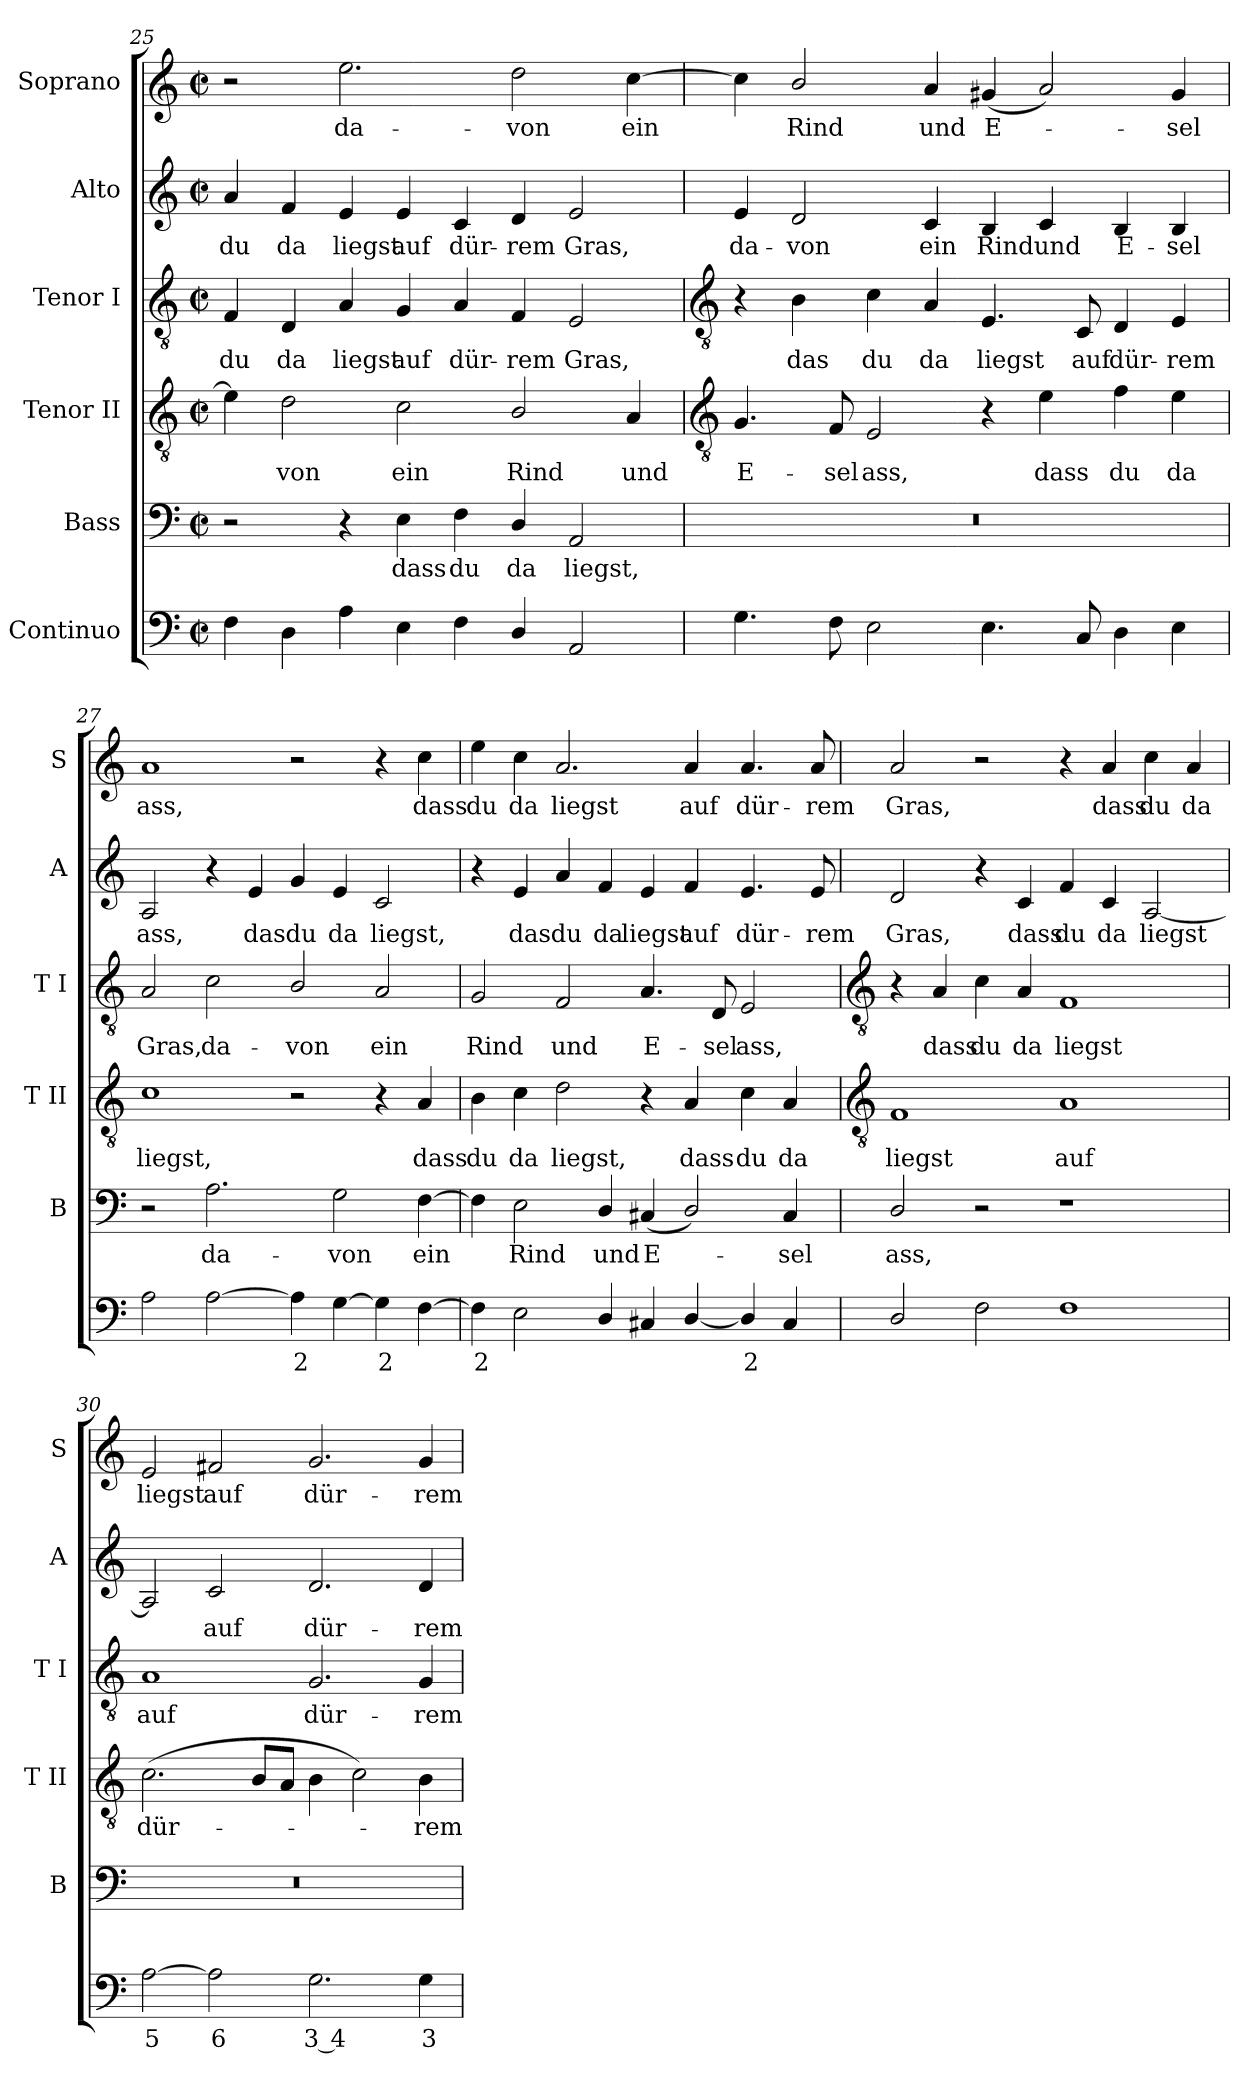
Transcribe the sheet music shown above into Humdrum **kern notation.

**kern	**text	**kern	**text	**kern	**text	**kern	**text	**kern	**text	**kern	**text
*part6	*part6	*part5	*part5	*part4	*part4	*part3	*part3	*part2	*part2	*part1	*part1
*staff6	*staff6	*staff5	*staff5	*staff4	*staff4	*staff3	*staff3	*staff2	*staff2	*staff1	*staff1
*I"Continuo	*	*I"Bass	*	*I"Tenor II	*	*I"Tenor I	*	*I"Alto	*	*I"Soprano	*
*	*	*I'B	*	*I'T II	*	*I'T I	*	*I'A	*	*I'S	*
*clefF4	*	*clefF4	*	*clefGv2	*	*clefGv2	*	*clefG2	*	*clefG2	*
*k[]	*	*k[]	*	*k[]	*	*k[]	*	*k[]	*	*k[]	*
*C:	*	*C:	*	*C:	*	*C:	*	*C:	*	*C:	*
*M4/2	*	*M4/2	*	*M4/2	*	*M4/2	*	*M4/2	*	*M4/2	*
*met(c|)	*	*met(c|)	*	*met(c|)	*	*met(c|)	*	*met(c|)	*	*met(c|)	*
=25	=25	=25	=25	=25	=25	=25	=25	=25	=25	=25	=25
!	!	!	!	!	!	!	!LO:LY:b	!	!LO:LY:b	!	!
4F	.	2r	.	4e]	.	4F	du	4a	du	2r	.
!	!	!	!	!	!LO:LY:b	!	!LO:LY:b	!	!LO:LY:b	!	!
4D	.	.	.	2d	von	4D	da	4f	da	.	.
!	!	!	!	!	!	!	!LO:LY:b	!	!LO:LY:b	!	!LO:LY:b
4A	.	4r	.	.	.	4A	liegst	4e	liegst	2.ee	da-
!	!	!	!LO:LY:b	!	!LO:LY:b	!	!LO:LY:b	!	!LO:LY:b	!	!
4E	.	4E	dass	2c	ein	4G	auf	4e	auf	.	.
!	!	!	!LO:LY:b	!	!	!	!LO:LY:b	!	!LO:LY:b	!	!
4F	.	4F	du	.	.	4A	dür-	4c	dür-	.	.
!	!	!	!LO:LY:b	!	!LO:LY:b	!	!LO:LY:b	!	!LO:LY:b	!	!LO:LY:b
4D/	.	4D/	da	2B/	Rind	4F	-rem	4d	-rem	2dd	-von
!	!	!	!LO:LY:b	!	!	!	!LO:LY:b	!	!LO:LY:b	!	!
2AA	.	2AA	liegst,	.	.	2E	Gras,	2e	Gras,	.	.
!	!	!	!	!	!LO:LY:b	!	!	!	!	!	!LO:LY:b
.	.	.	.	4A	und	.	.	.	.	[4cc	ein
!!LO:LB:g=z
=26	=26	=26	=26	=26	=26	=26	=26	=26	=26	=26	=26
*	*	*	*	*clefGv2	*	*clefGv2	*	*	*	*	*
!	!	!	!	!	!LO:LY:b	!	!	!	!LO:LY:b	!	!
4.G	.	0r	.	4.G	E-	4r	.	4e	da-	4cc]	.
!	!	!	!	!	!	!	!LO:LY:b	!	!LO:LY:b	!	!LO:LY:b
.	.	.	.	.	.	4B	das	2d	-von	2b/	Rind
!	!	!	!	!	!LO:LY:b	!	!	!	!	!	!
8F	.	.	.	8F	-sel	.	.	.	.	.	.
!	!	!	!	!	!LO:LY:b	!	!LO:LY:b	!	!	!	!
2E	.	.	.	2E	ass,	4c	du	.	.	.	.
!	!	!	!	!	!	!	!LO:LY:b	!	!LO:LY:b	!	!LO:LY:b
.	.	.	.	.	.	4A	da	4c	ein	4a	und
!	!	!	!	!	!	!	!LO:LY:b	!	!LO:LY:b	!	!LO:LY:b
4.E	.	.	.	4r	.	4.E	liegst	4B	Rind	(<4g#X	E-
!	!	!	!	!	!LO:LY:b	!	!	!	!LO:LY:b	!	!
.	.	.	.	4e	dass	.	.	4c	und	2a)	.
!	!	!	!	!	!	!	!LO:LY:b	!	!	!	!
8C	.	.	.	.	.	8C	auf	.	.	.	.
!	!	!	!	!	!LO:LY:b	!	!LO:LY:b	!	!LO:LY:b	!	!
4D	.	.	.	4f	du	4D	dür-	4B	E-	.	.
!	!	!	!	!	!LO:LY:b	!	!LO:LY:b	!	!LO:LY:b	!	!LO:LY:b
4E	.	.	.	4e	da	4E	-rem	4B	-sel	4g#	sel
=27	=27	=27	=27	=27	=27	=27	=27	=27	=27	=27	=27
!	!	!	!	!	!LO:LY:b	!	!LO:LY:b	!	!LO:LY:b	!	!LO:LY:b
2A	.	2r	.	1c	liegst,	2A	Gras,	2A	ass,	1a	ass,
!	!	!	!LO:LY:b	!	!	!	!LO:LY:b	!	!	!	!
[2A	.	2.A	da-	.	.	2c	da-	4r	.	.	.
!	!	!	!	!	!	!	!	!	!LO:LY:b	!	!
.	.	.	.	.	.	.	.	4e	das	.	.
!	!LO:LY:b	!	!	!	!	!	!LO:LY:b	!	!LO:LY:b	!	!
4A]	2	.	.	2r	.	2B/	-von	4g	du	2r	.
!	!	!	!LO:LY:b	!	!	!	!	!	!LO:LY:b	!	!
[4G	.	2G	-von	.	.	.	.	4e	da	.	.
!	!LO:LY:b	!	!	!	!	!	!LO:LY:b	!	!LO:LY:b	!	!
4G]	2	.	.	4r	.	2A	ein	2c	liegst,	4r	.
!	!	!	!LO:LY:b	!	!LO:LY:b	!	!	!	!	!	!LO:LY:b
[4F	.	[4F	ein	4A	dass	.	.	.	.	4cc	dass
=28	=28	=28	=28	=28	=28	=28	=28	=28	=28	=28	=28
!	!LO:LY:b	!	!	!	!LO:LY:b	!	!LO:LY:b	!	!	!	!LO:LY:b
4F]	2	4F]	.	4B	du	2G	Rind	4r	.	4ee	du
!	!	!	!LO:LY:b	!	!LO:LY:b	!	!	!	!LO:LY:b	!	!LO:LY:b
2E	.	2E	Rind	4c	da	.	.	4e	das	4cc	da
!	!	!	!	!	!LO:LY:b	!	!LO:LY:b	!	!LO:LY:b	!	!LO:LY:b
.	.	.	.	2d	liegst,	2F	und	4a	du	2.a	liegst
!	!	!	!LO:LY:b	!	!	!	!	!	!LO:LY:b	!	!
4D/	.	4D/	und	.	.	.	.	4f	da	.	.
!	!	!	!LO:LY:b	!	!	!	!LO:LY:b	!	!LO:LY:b	!	!
4C#X	.	(<4C#X	E-	4r	.	4.A	E-	4e	liegst	.	.
!	!	!	!	!	!LO:LY:b	!	!	!	!LO:LY:b	!	!LO:LY:b
[4D/	.	2D/)	.	4A	dass	.	.	4f	auf	4a	auf
!	!	!	!	!	!	!	!LO:LY:b	!	!	!	!
.	.	.	.	.	.	8D	-sel	.	.	.	.
!	!LO:LY:b	!	!	!	!LO:LY:b	!	!LO:LY:b	!	!LO:LY:b	!	!LO:LY:b
4D/]	2	.	.	4c	du	2E	ass,	4.e	dür-	4.a	dür-
!	!	!	!LO:LY:b	!	!LO:LY:b	!	!	!	!	!	!
4C#	.	4C#	sel	4A	da	.	.	.	.	.	.
!	!	!	!	!	!	!	!	!	!LO:LY:b	!	!LO:LY:b
.	.	.	.	.	.	.	.	8e	-rem	8a	-rem
!!LO:LB:g=z
=29	=29	=29	=29	=29	=29	=29	=29	=29	=29	=29	=29
*	*	*	*	*clefGv2	*	*clefGv2	*	*	*	*	*
!	!	!	!LO:LY:b	!	!LO:LY:b	!	!	!	!LO:LY:b	!	!LO:LY:b
2D/	.	2D/	ass,	1F	liegst	4r	.	2d	Gras,	2a	Gras,
!	!	!	!	!	!	!	!LO:LY:b	!	!	!	!
.	.	.	.	.	.	4A	dass	.	.	.	.
!	!	!	!	!	!	!	!LO:LY:b	!	!	!	!
2F	.	2r	.	.	.	4c	du	4r	.	2r	.
!	!	!	!	!	!	!	!LO:LY:b	!	!LO:LY:b	!	!
.	.	.	.	.	.	4A	da	4c	dass	.	.
!	!	!	!	!	!LO:LY:b	!	!LO:LY:b	!	!LO:LY:b	!	!
1F	.	1r	.	1A	auf	1F	liegst	4f	du	4r	.
!	!	!	!	!	!	!	!	!	!LO:LY:b	!	!LO:LY:b
.	.	.	.	.	.	.	.	4c	da	4a	dass
!	!	!	!	!	!	!	!	!	!LO:LY:b	!	!LO:LY:b
.	.	.	.	.	.	.	.	[2A	liegst	4cc	du
!	!	!	!	!	!	!	!	!	!	!	!LO:LY:b
.	.	.	.	.	.	.	.	.	.	4a	da
=30	=30	=30	=30	=30	=30	=30	=30	=30	=30	=30	=30
!	!LO:LY:b	!	!	!	!LO:LY:b	!	!LO:LY:b	!	!	!	!LO:LY:b
[2A	5	0r	.	(>2.c	dür-	1A	auf	2A]	.	2e	liegst
!	!LO:LY:b	!	!	!	!	!	!	!	!LO:LY:b	!	!LO:LY:b
2A]	6	.	.	.	.	.	.	2c	auf	2f#X	auf
.	.	.	.	8BL	.	.	.	.	.	.	.
.	.	.	.	8AJ	.	.	.	.	.	.	.
!	!LO:LY:b	!	!	!	!	!	!LO:LY:b	!	!LO:LY:b	!	!LO:LY:b
2.G	3 4	.	.	4B	.	2.G	dür-	2.d	dür-	2.g	dür-
.	.	.	.	2c)	.	.	.	.	.	.	.
!	!LO:LY:b	!	!	!	!LO:LY:b	!	!LO:LY:b	!	!LO:LY:b	!	!LO:LY:b
4G	3	.	.	4B	rem	4G	-rem	4d	-rem	4g	-rem
=	=	=	=	=	=	=	=	=	=	=	=
*-	*-	*-	*-	*-	*-	*-	*-	*-	*-	*-	*-
